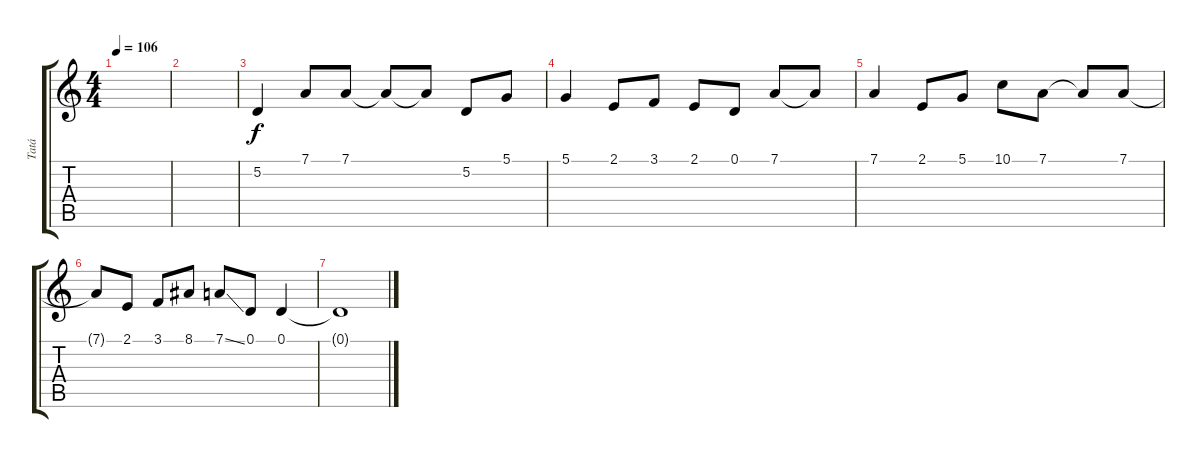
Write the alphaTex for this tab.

\track ("Tatá" "Tatá") {instrument stringensemble1}
\staff {score tabs}
\tuning (D4 A3 F3 C3 G2 D2) {hide}
\ts (4 4)
\tempo 106
\clef g2
\ks c
|
|
5.2.4 7.1.8 7.1.8 7.1{t}.8 7.1{t}.8 5.2.8 5.1.8 |
5.1.4 2.1.8 3.1.8 2.1.8 0.1.8 7.1.8 7.1{t}.8 |
7.1.4 2.1.8 5.1.8 10.1.8 7.1.8 7.1{t}.8 7.1.8 |
7.1{t}.8 2.1.8 3.1.8 8.1.8 7.1{ss}.8 0.1.8 0.1.4 |
0.1{t}.1
